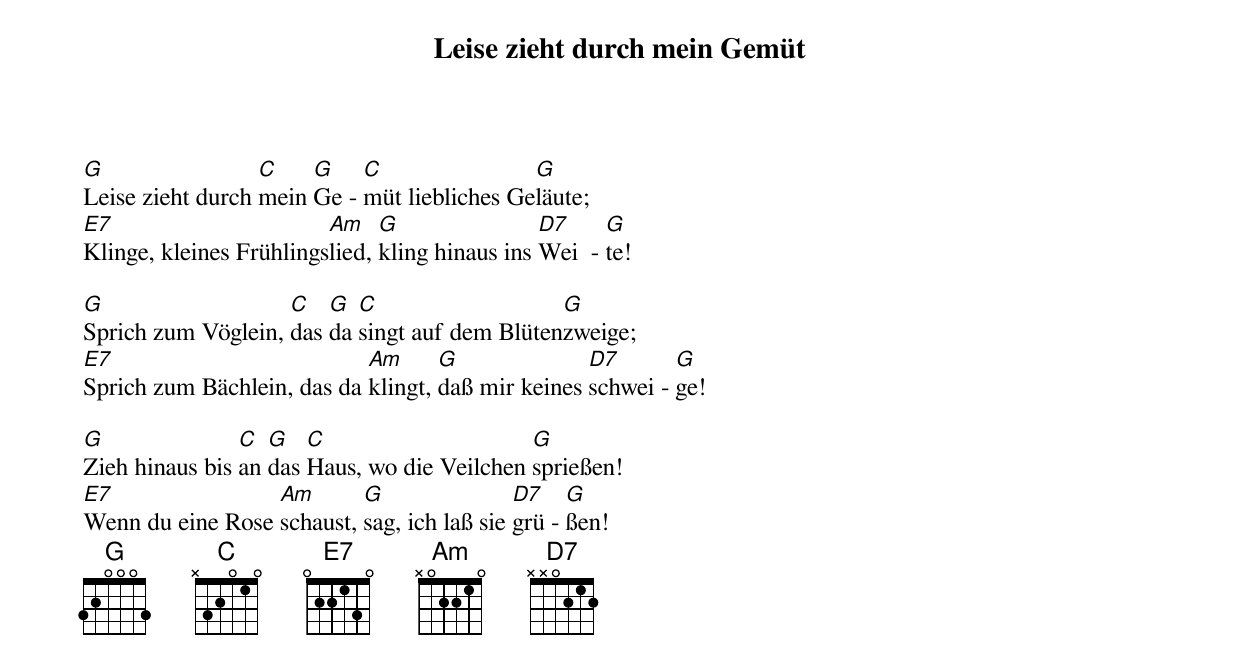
Leise zieht durch mein Gemüt

G                 C    G    C                G
Leise zieht durch mein Ge - müt liebliches Geläute;
E7                       Am    G                D7     G
Klinge, kleines Frühlingslied, kling hinaus ins Wei  - te!

G                   C   G  C                   G
Sprich zum Vöglein, das da singt auf dem Blütenzweige;
E7                          Am      G              D7       G
Sprich zum Bächlein, das da klingt, daß mir keines schwei - ge!

G               C  G   C                     G
Zieh hinaus bis an das Haus, wo die Veilchen sprießen!
E7                Am       G                D7    G
Wenn du eine Rose schaust, sag, ich laß sie grü - ßen!
